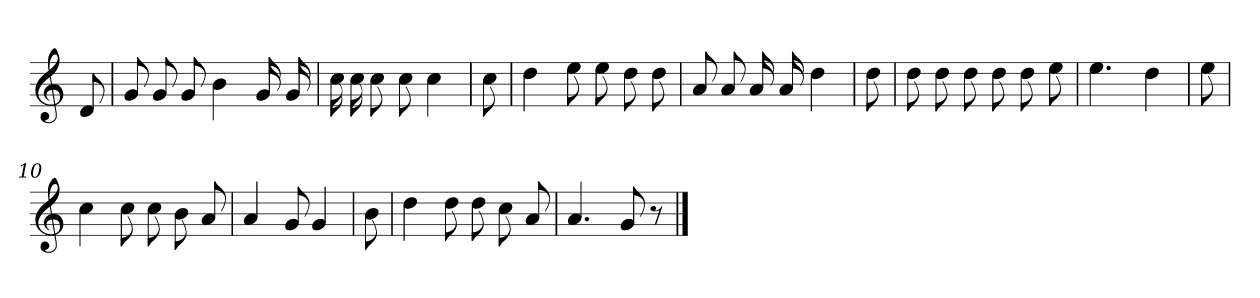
**kern
*part1
*staff1
*clefG2
*k[]
=
8d
=1
8g
8g
8g
4b
16g
16g
=2
16cc
16cc
8cc
8cc
4cc
=3
8cc
=4
4dd
8ee
8ee
8dd
8dd
=5
8a
8a
16a
16a
4dd
=6
8dd
=7
8dd
8dd
8dd
8dd
8dd
8ee
=8
4.ee
4dd
=9
8ee
=10
4cc
8cc
8cc
8b
8a
=11
4a
8g
4g
=12
8b
=13
4dd
8dd
8dd
8cc
8a
=14
4.a
8g
8r
==
*-
